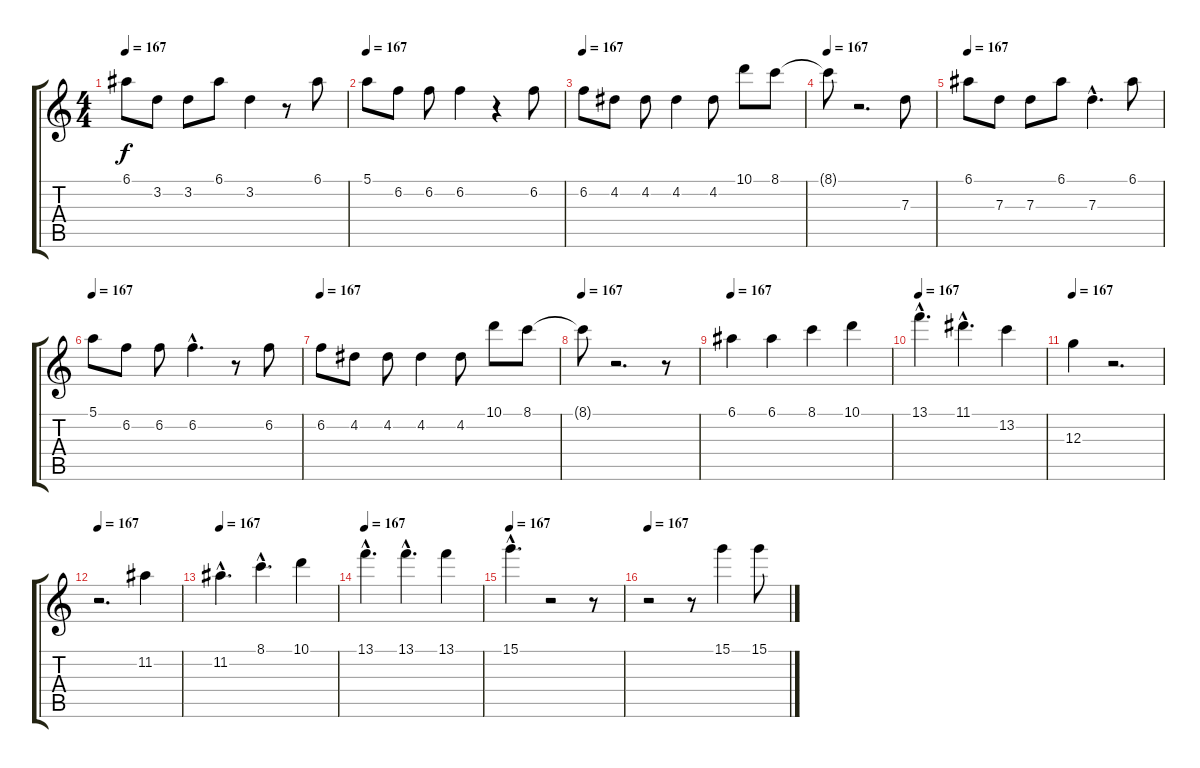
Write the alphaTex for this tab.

\track "" {instrument distortionguitar}
\staff {score tabs}
\tuning (E4 B3 G3 D3 A2 E2) {hide}
\ts (4 4)
\tempo 167
\clef g2
\ks c
6.1.8{dy f} 3.2.8 3.2.8 6.1.8 3.2.4 r.8 6.1.8 |
\tempo 167
5.1.8 6.2.8 6.2.8 6.2.4 r.4 6.2.8 |
\tempo 167
6.2.8 4.2.8 4.2.8 4.2.4 4.2.8 10.1.8 8.1.8 |
\tempo 167
8.1{t}.8 r.2{d} 7.3.8 |
\tempo 167
6.1.8 7.3.8 7.3.8 6.1.8 7.3{hac}.4{d} 6.1.8 |
\tempo 167
5.1.8 6.2.8 6.2.8 6.2{hac}.4{d} r.8 6.2.8 |
\tempo 167
6.2.8 4.2.8 4.2.8 4.2.4 4.2.8 10.1.8 8.1.8 |
\tempo 167
8.1{t}.8 r.2{d} r.8 |
\tempo 167
6.1.4 6.1.4 8.1.4 10.1.4 |
\tempo 167
13.1{hac}.4{d} 11.1{hac}.4{d} 13.2.4 |
\tempo 167
12.3.4 r.2{d} |
\tempo 167
r.2{d} 11.2.4 |
\tempo 167
11.2{hac}.4{d} 8.1{hac}.4{d} 10.1.4 |
\tempo 167
13.1{hac}.4{d} 13.1{hac}.4{d} 13.1.4 |
\tempo 167
15.1{hac}.4{d} r.2 r.8 |
\tempo 167
r.2 r.8 15.1.4 15.1.8
